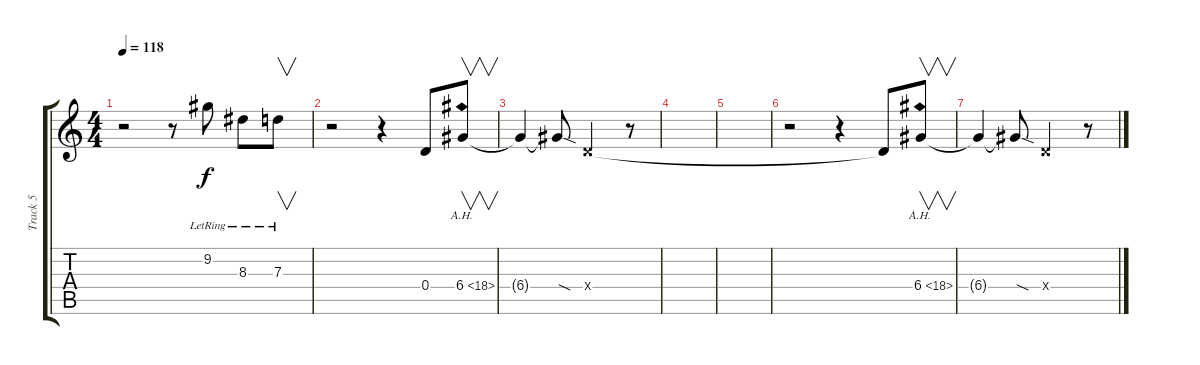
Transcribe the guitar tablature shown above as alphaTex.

\track ("Track 5" "Track 5") {instrument overdrivenguitar}
\staff {score tabs}
\tuning (E4 B3 G3 D3 A2 E2) {hide}
\ts (4 4)
\tempo 118
\clef g2
\ks c
r.2{dy f} r.8 9.2{lr}.8 8.3{lr}.8 7.3{lr}.8{v} |
r.2 r.4 0.4.8 6.4{ah 12}.8{v} |
6.4{t}.4 6.4{sod t}.8 0.4{x}.2 r.8 |
|
|
r.2 r.4 0.4{t}.8 6.4{ah 12}.8{v} |
6.4{t}.4 6.4{sod t}.8 0.4{x}.2 r.8
